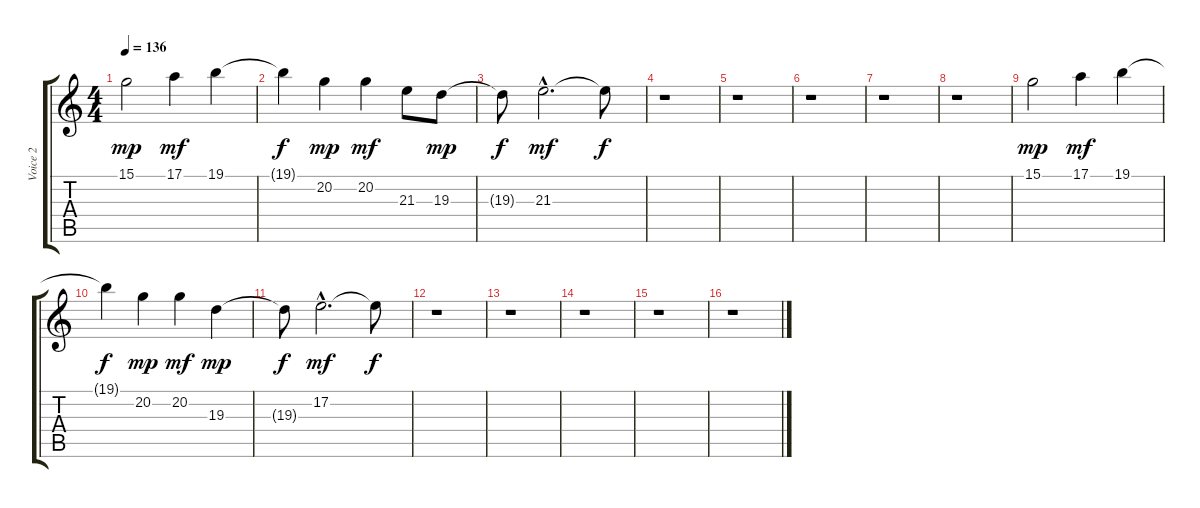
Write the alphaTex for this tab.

\track ("Voice 2" "Voice 2") {instrument lead2sawtooth}
\staff {score tabs}
\tuning (E4 B3 G3 D3 A2 E2) {hide}
\ts (4 4)
\tempo 136
\clef g2
\ks c
15.1.2{dy mp} 17.1.4{dy mf} 19.1.4 |
19.1{t}.4{dy f} 20.2.4{dy mp} 20.2.4{dy mf} 21.3.8 19.3.8{dy mp} |
19.3{t}.8{dy f} 21.3{hac}.2{d dy mf} 21.3{t}.8{dy f} |
r.1 |
r.1 |
r.1 |
r.1 |
r.1 |
15.1.2{dy mp} 17.1.4{dy mf} 19.1.4 |
19.1{t}.4{dy f} 20.2.4{dy mp} 20.2.4{dy mf} 19.3.4{dy mp} |
19.3{t}.8{dy f} 17.2{hac}.2{d dy mf} 17.2{t}.8{dy f} |
r.1 |
r.1 |
r.1 |
r.1 |
r.1
